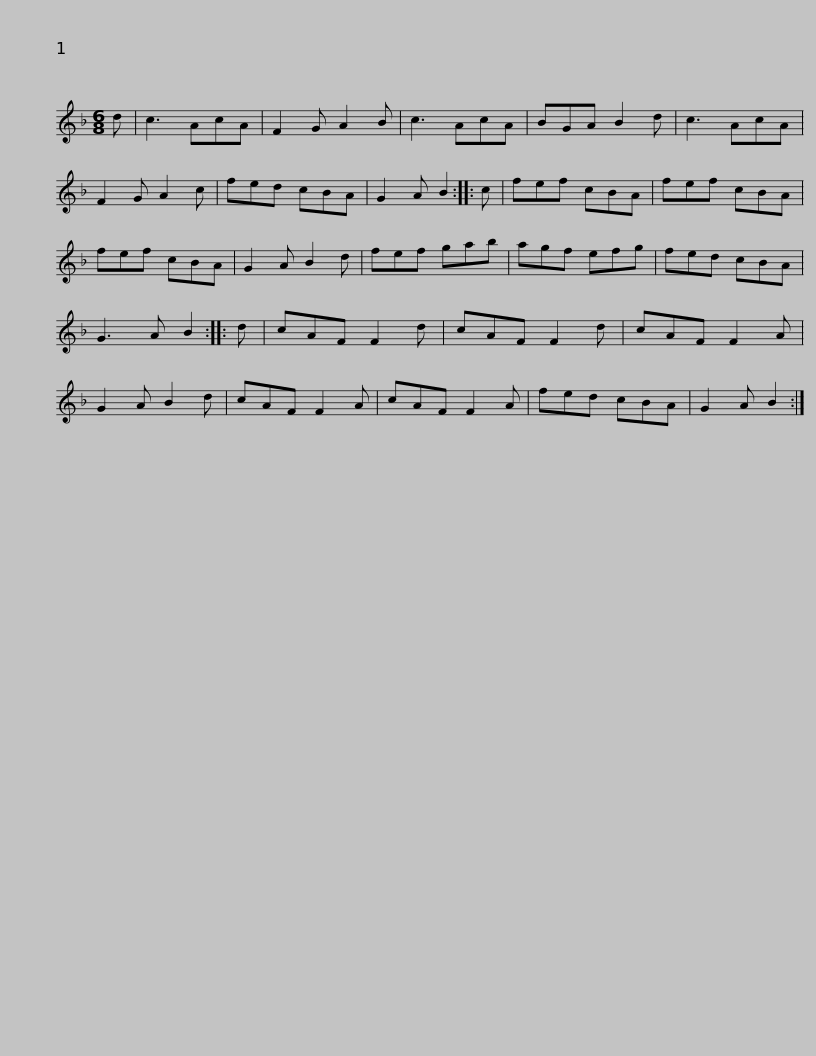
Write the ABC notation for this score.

X:1
L:1/8
M:6/8
I:linebreak $
K:F
V:1 treble
V:1
 d | c3 AcA | F2 G A2 B | c3 AcA | BGA B2 d | %5
 c3 AcA | F2 G A2 c | fed cBA | G2 A B2 :: c |$ %10
 fef cBA | fef cBA | fef cBA | G2 A B2 d | fef gab | %15
 agf efg | fed cBA | G3 A B2 ::$ d | cAF F2 d | %20
 cAF F2 d | cAF F2 A | G2 A B2 d | cAF F2 A | cAF F2 A | %25
 fed cBA | G2 A B2 :| %27
